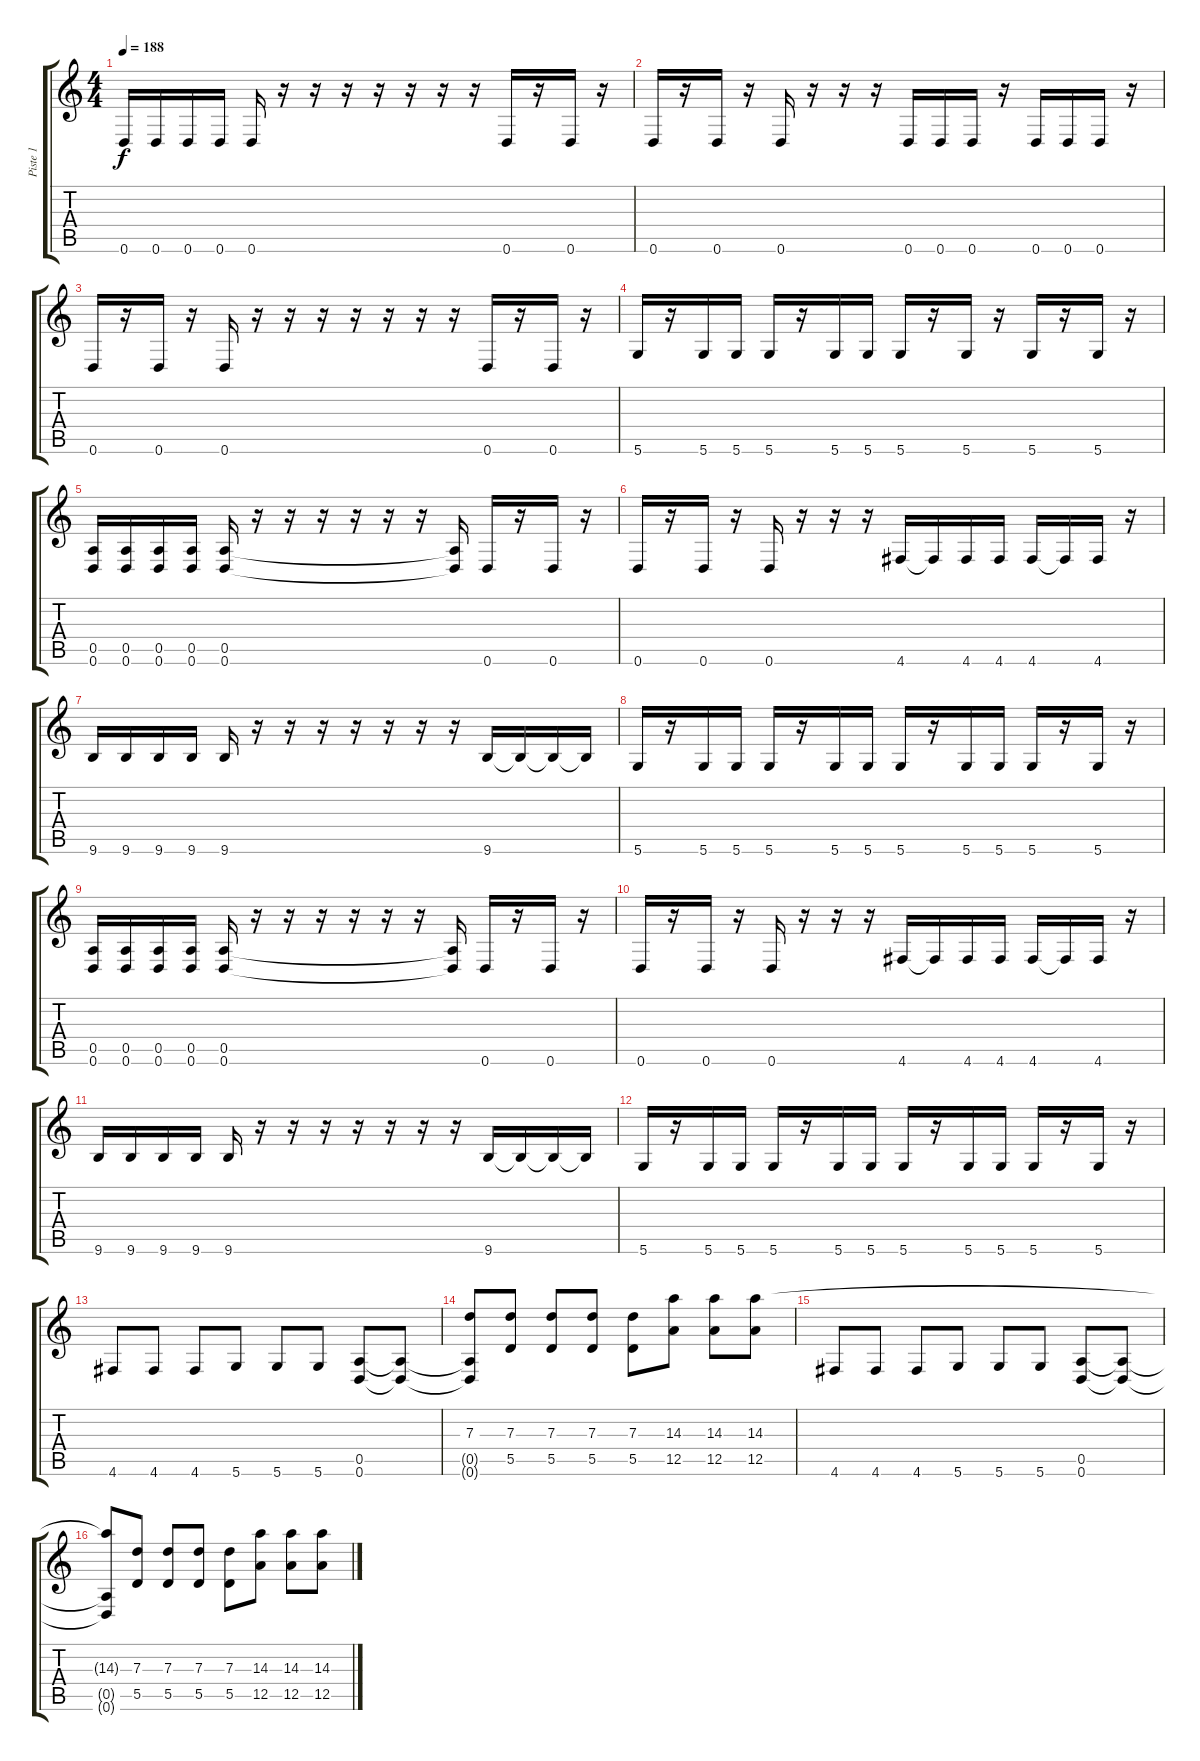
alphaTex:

\track ("Piste 1" "Piste 1") {instrument distortionguitar}
\staff {score tabs}
\tuning (E4 B3 G3 D3 A2 D2) {hide}
\ts (4 4)
\tempo 188
\clef g2
\ks c
0.6.16{dy f} 0.6.16 0.6.16 0.6.16 0.6.16 r.16 r.16 r.16 r.16 r.16 r.16 r.16 0.6.16 r.16 0.6.16 r.16 |
0.6.16 r.16 0.6.16 r.16 0.6.16 r.16 r.16 r.16 0.6.16 0.6.16 0.6.16 r.16 0.6.16 0.6.16 0.6.16 r.16 |
0.6.16 r.16 0.6.16 r.16 0.6.16 r.16 r.16 r.16 r.16 r.16 r.16 r.16 0.6.16 r.16 0.6.16 r.16 |
5.6.16 r.16 5.6.16 5.6.16 5.6.16 r.16 5.6.16 5.6.16 5.6.16 r.16 5.6.16 r.16 5.6.16 r.16 5.6.16 r.16 |
(0.5 0.6).16 (0.5 0.6).16 (0.5 0.6).16 (0.5 0.6).16 (0.5 0.6).16 r.16 r.16 r.16 r.16 r.16 r.16 (0.5{t} 0.6{t}).16 0.6.16 r.16 0.6.16 r.16 |
0.6.16 r.16 0.6.16 r.16 0.6.16 r.16 r.16 r.16 4.6.16 4.6{t}.16 4.6.16 4.6.16 4.6.16 4.6{t}.16 4.6.16 r.16 |
9.6.16 9.6.16 9.6.16 9.6.16 9.6.16 r.16 r.16 r.16 r.16 r.16 r.16 r.16 9.6.16 9.6{t}.16 9.6{t}.16 9.6{t}.16 |
5.6.16 r.16 5.6.16 5.6.16 5.6.16 r.16 5.6.16 5.6.16 5.6.16 r.16 5.6.16 5.6.16 5.6.16 r.16 5.6.16 r.16 |
(0.5 0.6).16 (0.5 0.6).16 (0.5 0.6).16 (0.5 0.6).16 (0.5 0.6).16 r.16 r.16 r.16 r.16 r.16 r.16 (0.5{t} 0.6{t}).16 0.6.16 r.16 0.6.16 r.16 |
0.6.16 r.16 0.6.16 r.16 0.6.16 r.16 r.16 r.16 4.6.16 4.6{t}.16 4.6.16 4.6.16 4.6.16 4.6{t}.16 4.6.16 r.16 |
9.6.16 9.6.16 9.6.16 9.6.16 9.6.16 r.16 r.16 r.16 r.16 r.16 r.16 r.16 9.6.16 9.6{t}.16 9.6{t}.16 9.6{t}.16 |
5.6.16 r.16 5.6.16 5.6.16 5.6.16 r.16 5.6.16 5.6.16 5.6.16 r.16 5.6.16 5.6.16 5.6.16 r.16 5.6.16 r.16 |
4.6.8 4.6.8 4.6.8 5.6.8 5.6.8 5.6.8 (0.5 0.6).8 (0.5{t} 0.6{t}).8 |
(7.3 0.5{t} 0.6{t}).8 (7.3 5.5).8 (7.3 5.5).8 (7.3 5.5).8 (7.3 5.5).8 (14.3 12.5).8 (14.3 12.5).8 (14.3 12.5).8 |
4.6.8 4.6.8 4.6.8 5.6.8 5.6.8 5.6.8 (0.5 0.6).8 (0.5{t} 0.6{t}).8 |
(14.3{t} 0.5{t} 0.6{t}).8 (7.3 5.5).8 (7.3 5.5).8 (7.3 5.5).8 (7.3 5.5).8 (14.3 12.5).8 (14.3 12.5).8 (14.3 12.5).8
